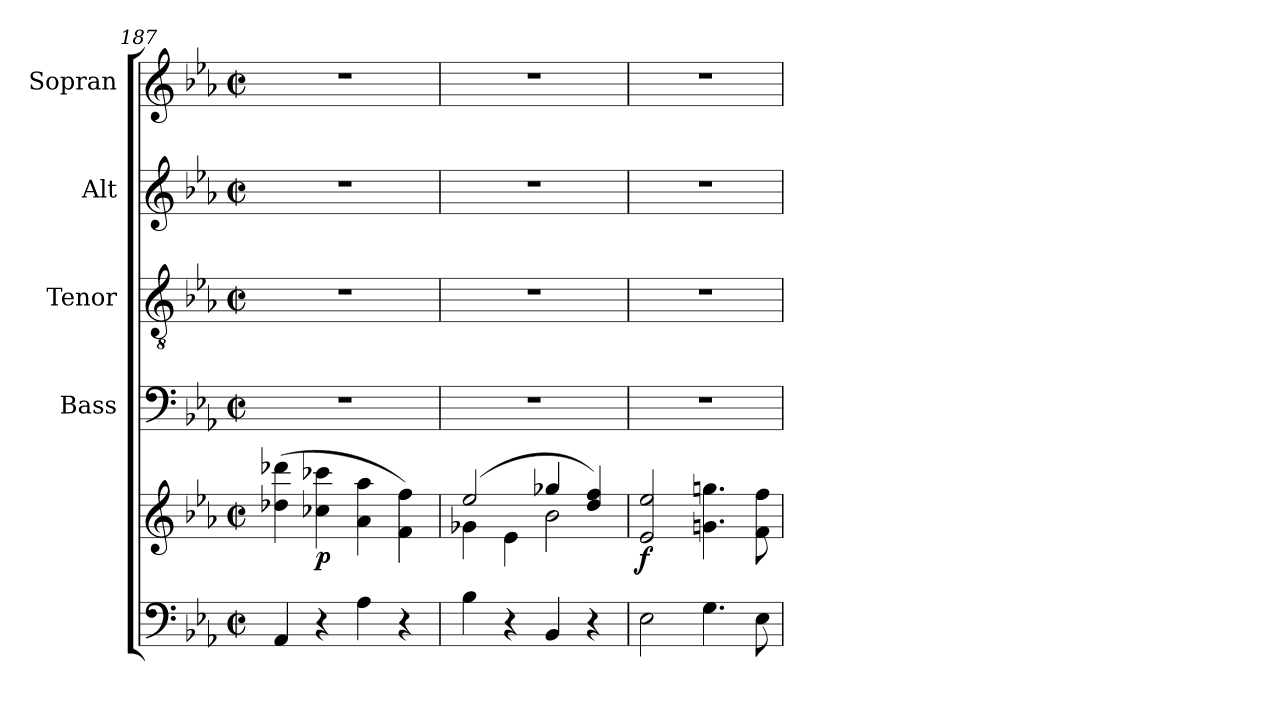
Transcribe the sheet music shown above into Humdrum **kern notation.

**kern	**kern	**dynam	**kern	**kern	**kern	**kern
*part5	*part5	*part5	*part4	*part3	*part2	*part1
*staff6	*staff5	*staff5/6	*staff4	*staff3	*staff2	*staff1
*	*	*	*I"Bass	*I"Tenor	*I"Alt	*I"Sopran
*	*	*	*I'B.	*I'T.	*I'A.	*I'S.
*clefF4	*clefG2	*	*clefF4	*clefGv2	*clefG2	*clefG2
*k[b-e-a-]	*k[b-e-a-]	*	*k[b-e-a-]	*k[b-e-a-]	*k[b-e-a-]	*k[b-e-a-]
*E-:	*E-:	*	*E-:	*E-:	*E-:	*E-:
*M2/2	*M2/2	*	*M2/2	*M2/2	*M2/2	*M2/2
*met(c|)	*met(c|)	*	*met(c|)	*met(c|)	*met(c|)	*met(c|)
=187	=187	=187	=187	=187	=187	=187
4AA-/	(>4dd-X\ 4ddd-X\	.	1r	1r	1r	1r
!	!	!LO:DY:b	!	!	!	!
4r	4cc-X\ 4ccc-X\	p	.	.	.	.
4A-\	4a-\ 4aa-\	.	.	.	.	.
4r	4f\ 4ff\)	.	.	.	.	.
!!LO:PB:g=z
=188	=188	=188	=188	=188	=188	=188
*	*^	*	*	*	*	*
4B-\	(2ee-/	4g-X\	.	1r	1r	1r	1r
4r	.	4e-\	.	.	.	.	.
4BB-/	4gg-X/	2b-\	.	.	.	.	.
4r	4dd/ 4ff/)	.	.	.	.	.	.
*	*v	*v	*	*	*	*	*
=189	=189	=189	=189	=189	=189	=189
!	!	!LO:DY:b	!	!	!	!
2E-\	2e-/ 2ee-/	f	1r	1r	1r	1r
4.G\	4.gn\ 4.ggn\	.	.	.	.	.
8E-\	8f\ 8ff\	.	.	.	.	.
=	=	=	=	=	=	=
*-	*-	*-	*-	*-	*-	*-
